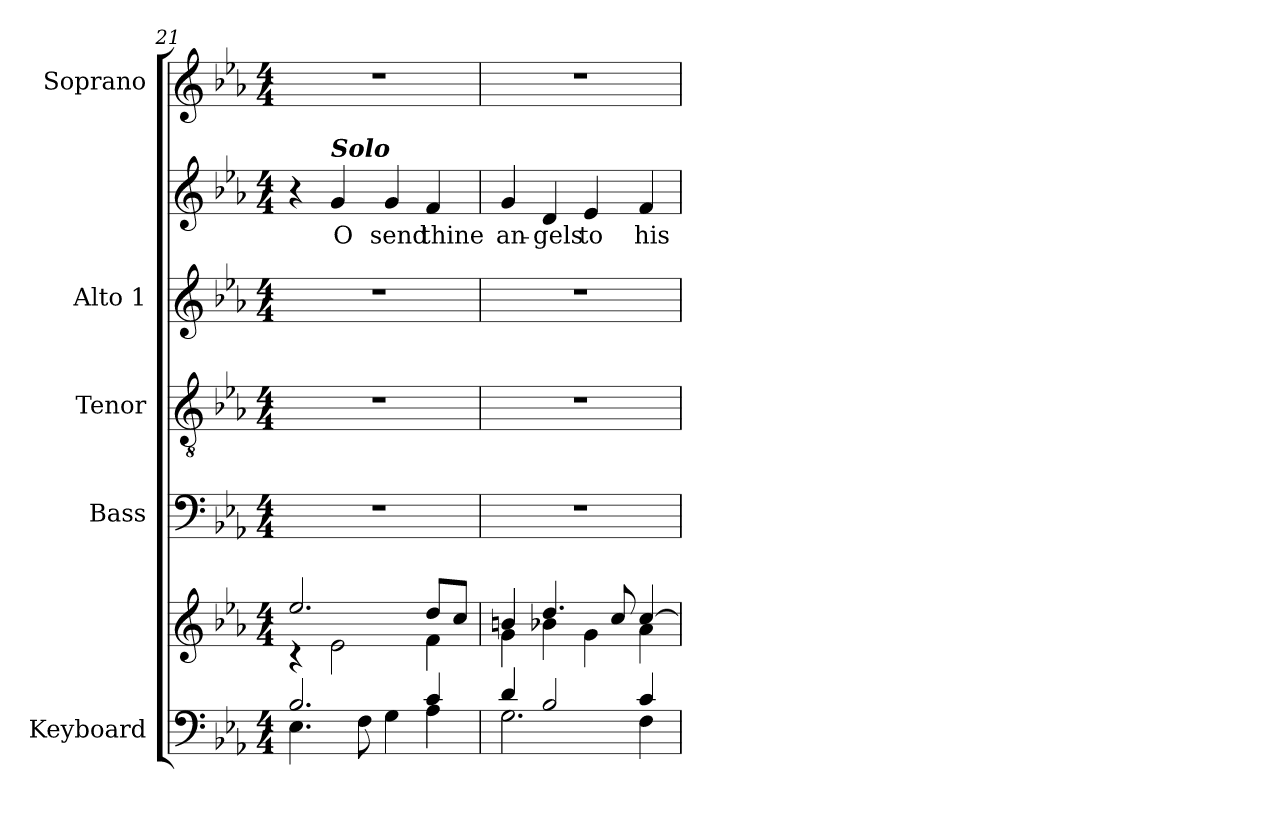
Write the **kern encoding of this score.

**kern	**kern	**kern	**kern	**kern	**kern	**text	**kern
*part5	*part5	*part4	*part3	*part2	*part2	*part2	*part1
*staff7	*staff6	*staff5	*staff4	*staff3	*staff2	*staff2	*staff1
*I"Keyboard	*	*I"Bass	*I"Tenor	*I"Alto 1	*	*	*I"Soprano
*	*	*I'B	*I'T	*I'A1	*	*	*I'S
*clefF4	*clefG2	*clefF4	*clefGv2	*clefG2	*clefG2	*	*clefG2
*k[b-e-a-]	*k[b-e-a-]	*k[b-e-a-]	*k[b-e-a-]	*k[b-e-a-]	*k[b-e-a-]	*	*k[b-e-a-]
*E-:	*E-:	*E-:	*E-:	*E-:	*E-:	*	*E-:
*M4/4	*M4/4	*M4/4	*M4/4	*M4/4	*M4/4	*	*M4/4
=21	=21	=21	=21	=21	=21	=21	=21
*^	*^	*	*	*	*	*	*
2.B-/	4.E-\	2.ee-/	4r	1r	1r	1r	4r	.	1r
!	!	!	!	!	!	!	!LO:TX:a:Bi:t=Solo	!	!
!	!	!	!	!	!	!	!	!LO:LY:b	!
.	.	.	2e-\	.	.	.	4g	O	.
.	8F\	.	.	.	.	.	.	.	.
!	!	!	!	!	!	!	!	!LO:LY:b	!
.	4G\	.	.	.	.	.	4g	send	.
!	!	!	!	!	!	!	!	!LO:LY:b	!
4c/	4A-\	8dd/L	4f\	.	.	.	4f	thine	.
.	.	8cc/J	.	.	.	.	.	.	.
=22	=22	=22	=22	=22	=22	=22	=22	=22	=22
!	!	!	!	!	!	!	!	!LO:LY:b	!
4d/	2.G\	4bn/	4g\	1r	1r	1r	4g	an-	1r
!	!	!	!	!	!	!	!	!LO:LY:b	!
2B-/	.	4.dd/	4b-X\	.	.	.	4d	-gels	.
!	!	!	!	!	!	!	!	!LO:LY:b	!
.	.	.	4g\	.	.	.	4e-	to	.
.	.	8cc/	.	.	.	.	.	.	.
!	!	!	!	!	!	!	!	!LO:LY:b	!
4c/	4F\	[4cc/	4a-\	.	.	.	4f	his	.
*v	*v	*	*	*	*	*	*	*	*
*	*v	*v	*	*	*	*	*	*
=	=	=	=	=	=	=	=
*-	*-	*-	*-	*-	*-	*-	*-
